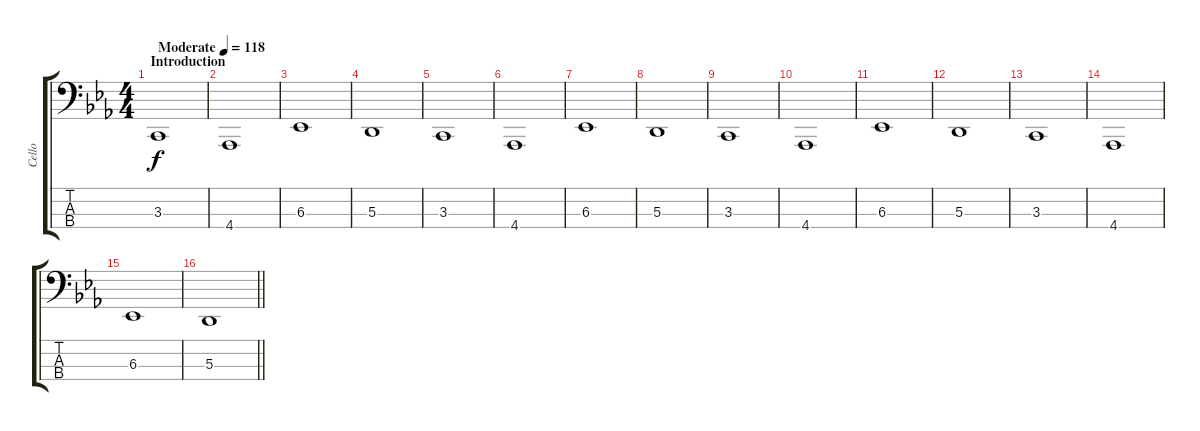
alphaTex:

\track ("Cello" "Cello") {instrument stringensemble1}
\staff {score tabs}
\tuning (G2 D2 A1 E1) {hide}
\ts (4 4)
\section ("" "Introduction")
\tempo (118 "Moderate")
\clef f4
\ks eb
3.3.1{dy f instrument stringensemble1} |
4.4.1 |
6.3.1 |
5.3.1 |
3.3.1 |
4.4.1 |
6.3.1 |
5.3.1 |
3.3.1 |
4.4.1 |
6.3.1 |
5.3.1 |
3.3.1 |
4.4.1 |
6.3.1 |
\barLineRight lightlight
5.3.1
